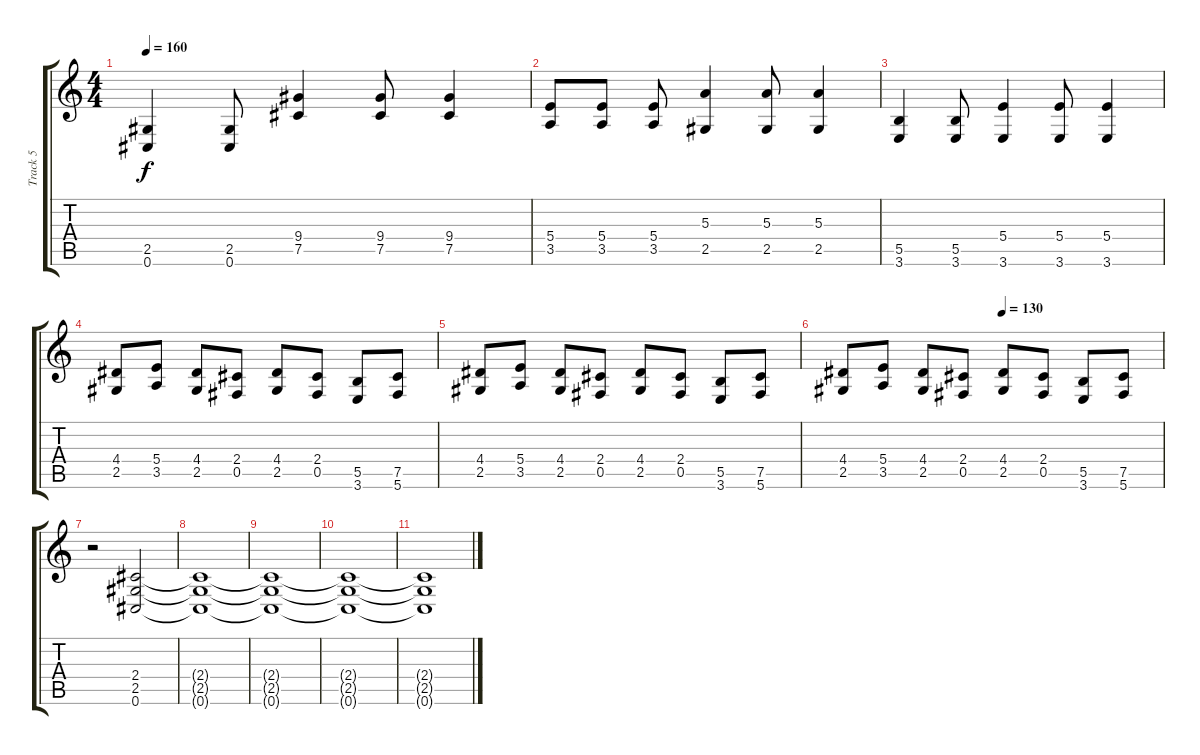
\track ("Track 5" "Track 5") {instrument distortionguitar}
\staff {score tabs}
\tuning (Db4 Ab3 E3 B2 Gb2 Db2) {hide}
\ts (4 4)
\tempo 160
\clef g2
\ks c
(2.5 0.6).4{dy f} (2.5 0.6).8 (9.4 7.5).4 (9.4 7.5).8 (9.4 7.5).4 |
(5.4 3.5).8 (5.4 3.5).8 (5.4 3.5).8 (5.3 2.5).4 (5.3 2.5).8 (5.3 2.5).4 |
(5.5 3.6).4 (5.5 3.6).8 (5.4 3.6).4 (5.4 3.6).8 (5.4 3.6).4 |
(4.4 2.5).8 (5.4 3.5).8 (4.4 2.5).8 (2.4 0.5).8 (4.4 2.5).8 (2.4 0.5).8 (5.5 3.6).8 (7.5 5.6).8 |
(4.4 2.5).8 (5.4 3.5).8 (4.4 2.5).8 (2.4 0.5).8 (4.4 2.5).8 (2.4 0.5).8 (5.5 3.6).8 (7.5 5.6).8 |
\tempo (130 0.5)
(4.4 2.5).8 (5.4 3.5).8 (4.4 2.5).8 (2.4 0.5).8 (4.4 2.5).8 (2.4 0.5).8 (5.5 3.6).8 (7.5 5.6).8 |
r.2 (2.4 2.5 0.6).2 |
(2.4{t} 2.5{t} 0.6{t}).1 |
(2.4{t} 2.5{t} 0.6{t}).1 |
(2.4{t} 2.5{t} 0.6{t}).1 |
(2.4{t} 2.5{t} 0.6{t}).1
